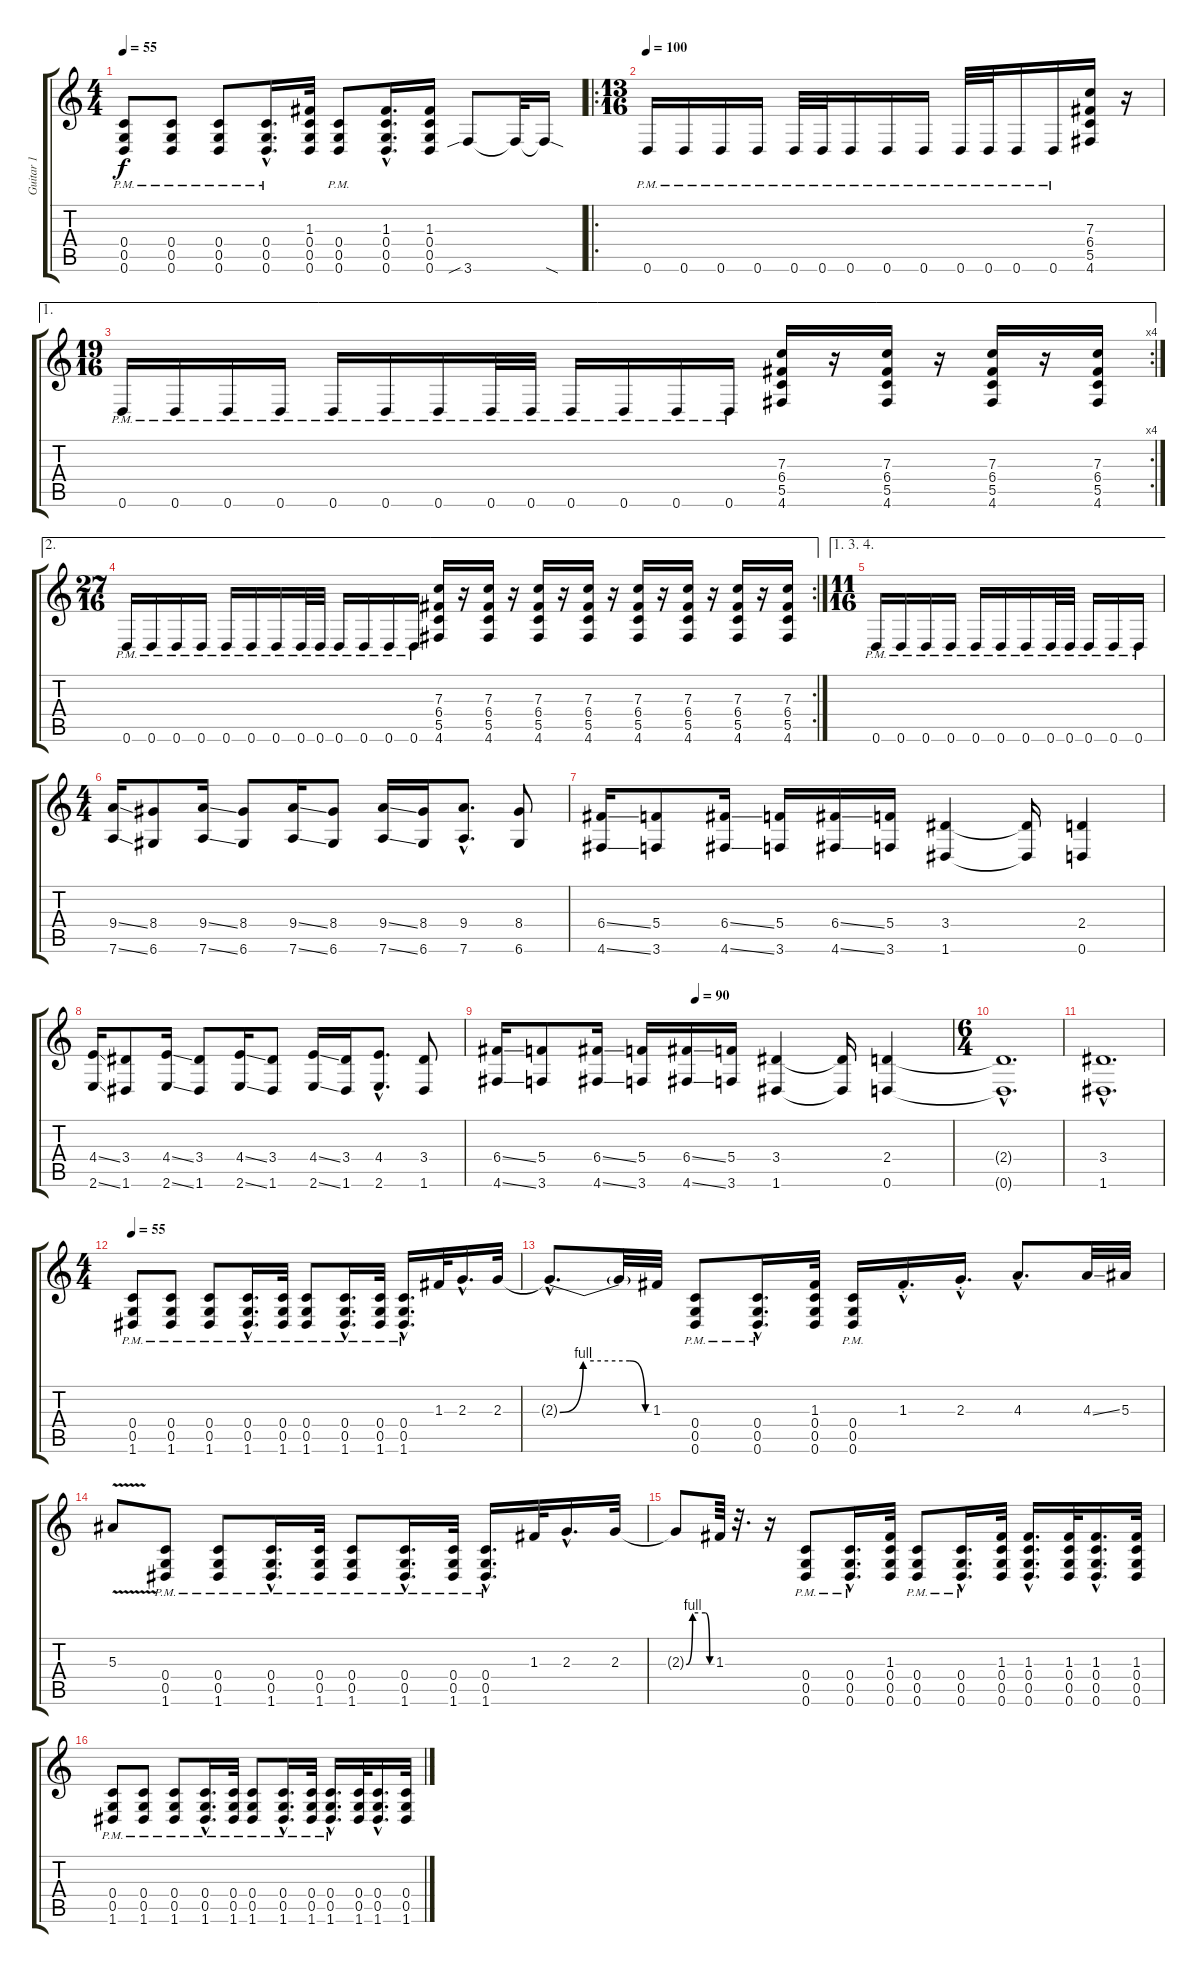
\track ("Guitar 1" "Guitar 1") {instrument distortionguitar}
\staff {score tabs}
\tuning (D4 A3 F3 C3 G2 D2) {hide}
\ts (4 4)
\tempo 55
\clef g2
\ks c
(0.4{pm} 0.5{pm} 0.6{pm}).8{dy f} (0.4{pm} 0.5{pm} 0.6{pm}).8 (0.4{pm} 0.5{pm} 0.6{pm}).8 (0.4{hac pm} 0.5{hac pm} 0.6{hac pm}).16{d} (1.3 0.4 0.5 0.6).32 (0.4{pm} 0.5{pm} 0.6{pm}).8 (1.3{hac} 0.4{hac} 0.5{hac} 0.6{hac}).16{d} (1.3 0.4 0.5 0.6).16 3.6{sib}.8 3.6{t}.32 3.6{sod t}.16 |
\ro
\ts (13 16)
\tempo 100
0.6{pm}.16 0.6{pm}.16 0.6{pm}.16 0.6{pm}.16 0.6{pm}.32 0.6{pm}.32 0.6{pm}.16 0.6{pm}.16 0.6{pm}.16 0.6{pm}.32 0.6{pm}.32 0.6{pm}.16 0.6{pm}.16 (7.3 6.4 5.5 4.6).16 r.16 |
\ae 1
\rc 4
\ts (19 16)
0.6{pm}.16 0.6{pm}.16 0.6{pm}.16 0.6{pm}.16 0.6{pm}.16 0.6{pm}.16 0.6{pm}.16 0.6{pm}.32 0.6{pm}.32 0.6{pm}.16 0.6{pm}.16 0.6{pm}.16 0.6{pm}.16 (7.3 6.4 5.5 4.6).16 r.16 (7.3 6.4 5.5 4.6).16 r.16 (7.3 6.4 5.5 4.6).16 r.16 (7.3 6.4 5.5 4.6).16 |
\ae 2
\rc 2
\ts (27 16)
0.6{pm}.16 0.6{pm}.16 0.6{pm}.16 0.6{pm}.16 0.6{pm}.16 0.6{pm}.16 0.6{pm}.16 0.6{pm}.32 0.6{pm}.32 0.6{pm}.16 0.6{pm}.16 0.6{pm}.16 0.6{pm}.16 (7.3 6.4 5.5 4.6).16 r.16 (7.3 6.4 5.5 4.6).16 r.16 (7.3 6.4 5.5 4.6).16 r.16 (7.3 6.4 5.5 4.6).16 r.16 (7.3 6.4 5.5 4.6).16 r.16 (7.3 6.4 5.5 4.6).16 r.16 (7.3 6.4 5.5 4.6).16 r.16 (7.3 6.4 5.5 4.6).16 |
\ae (1 3 4)
\ts (11 16)
0.6{pm}.16 0.6{pm}.16 0.6{pm}.16 0.6{pm}.16 0.6{pm}.16 0.6{pm}.16 0.6{pm}.16 0.6{pm}.32 0.6{pm}.32 0.6{pm}.16 0.6{pm}.16 0.6{pm}.16 |
\ts (4 4)
(9.4{ss} 7.6{ss}).16 (8.4 6.6).8 (9.4{ss} 7.6{ss}).16 (8.4 6.6).8 (9.4{ss} 7.6{ss}).16 (8.4 6.6).8 (9.4{ss} 7.6{ss}).16 (8.4 6.6).16 (9.4{hac} 7.6{hac}).8{d} (8.4 6.6).8 |
(6.4{ss} 4.6{ss}).16 (5.4 3.6).8 (6.4{ss} 4.6{ss}).16 (5.4 3.6).16 (6.4{ss} 4.6{ss}).16 (5.4 3.6).16 (3.4 1.6).4 (3.4{t} 1.6{t}).16 (2.4 0.6).4 |
(4.4{ss} 2.6{ss}).16 (3.4 1.6).8 (4.4{ss} 2.6{ss}).16 (3.4 1.6).8 (4.4{ss} 2.6{ss}).16 (3.4 1.6).8 (4.4{ss} 2.6{ss}).16 (3.4 1.6).16 (4.4{hac} 2.6{hac}).8{d} (3.4 1.6).8 |
\tempo (90 0.4375)
(6.4{ss} 4.6{ss}).16 (5.4 3.6).8 (6.4{ss} 4.6{ss}).16 (5.4 3.6).16 (6.4{ss} 4.6{ss}).16 (5.4 3.6).16 (3.4 1.6).4 (3.4{t} 1.6{t}).16 (2.4 0.6).4 |
\ts (6 4)
(2.4{hac t} 0.6{hac t}).1{d} |
(3.4{hac} 1.6{hac}).1{d} |
\ts (4 4)
\tempo 55
(0.4{pm} 0.5{pm} 1.6{pm}).8 (0.4{pm} 0.5{pm} 1.6{pm}).8 (0.4{pm} 0.5{pm} 1.6{pm}).8 (0.4{hac pm} 0.5{hac pm} 1.6{hac pm}).16{d} (0.4{pm} 0.5{pm} 1.6{pm}).32 (0.4{pm} 0.5{pm} 1.6{pm}).8 (0.4{hac pm} 0.5{hac pm} 1.6{hac pm}).16{d} (0.4{pm} 0.5{pm} 1.6{pm}).32 (0.4{hac pm} 0.5{hac pm} 1.6{hac pm}).16{d} 1.3.32 2.3{hac}.16{d} 2.3.32 |
2.3{be (custom 0 0 15 4 45 4 55 0 60 0) hac t}.8{d} 2.3{t}.32 1.3.32 (0.4{pm} 0.5{pm} 0.6{pm}).8 (0.4{hac pm} 0.5{hac pm} 0.6{hac pm}).16{d} (1.3 0.4 0.5 0.6).32 (0.4{pm} 0.5{pm} 0.6{pm}).16 1.3{hac st}.16{d} 2.3{hac st}.16{d} 4.3{hac}.8{d} 4.3{ss}.32 5.3.32 |
5.3{v}.8 (0.4{pm} 0.5{pm} 1.6{pm}).8 (0.4{pm} 0.5{pm} 1.6{pm}).8 (0.4{hac pm} 0.5{hac pm} 1.6{hac pm}).16{d} (0.4{pm} 0.5{pm} 1.6{pm}).32 (0.4{pm} 0.5{pm} 1.6{pm}).8 (0.4{hac pm} 0.5{hac pm} 1.6{hac pm}).16{d} (0.4{pm} 0.5{pm} 1.6{pm}).32 (0.4{hac pm} 0.5{hac pm} 1.6{hac pm}).16{d} 1.3.32 2.3{hac}.16{d} 2.3.32 |
2.3{be (custom 0 0 15 4 45 4 55 0 60 0) t}.8 1.3.64 r.32{d} r.16 (0.4{pm} 0.5{pm} 0.6{pm}).8 (0.4{hac pm} 0.5{hac pm} 0.6{hac pm}).16{d} (1.3 0.4 0.5 0.6).32 (0.4{pm} 0.5{pm} 0.6{pm}).8 (0.4{hac pm} 0.5{hac pm} 0.6{hac pm}).16{d} (1.3 0.4 0.5 0.6).32 (1.3{hac} 0.4{hac} 0.5{hac} 0.6{hac}).16{d} (1.3 0.4 0.5 0.6).32 (1.3{hac} 0.4{hac} 0.5{hac} 0.6{hac}).16{d} (1.3 0.4 0.5 0.6).32 |
(0.4{pm} 0.5{pm} 1.6{pm}).8 (0.4{pm} 0.5{pm} 1.6{pm}).8 (0.4{pm} 0.5{pm} 1.6{pm}).8 (0.4{hac pm} 0.5{hac pm} 1.6{hac pm}).16{d} (0.4{pm} 0.5{pm} 1.6{pm}).32 (0.4{pm} 0.5{pm} 1.6{pm}).8 (0.4{hac pm} 0.5{hac pm} 1.6{hac pm}).16{d} (0.4{pm} 0.5{pm} 1.6{pm}).32 (0.4{hac pm} 0.5{hac pm} 1.6{hac pm}).16{d} (0.4 0.5 1.6).32 (0.4{hac} 0.5{hac} 1.6{hac}).16{d} (0.4 0.5 1.6).32
